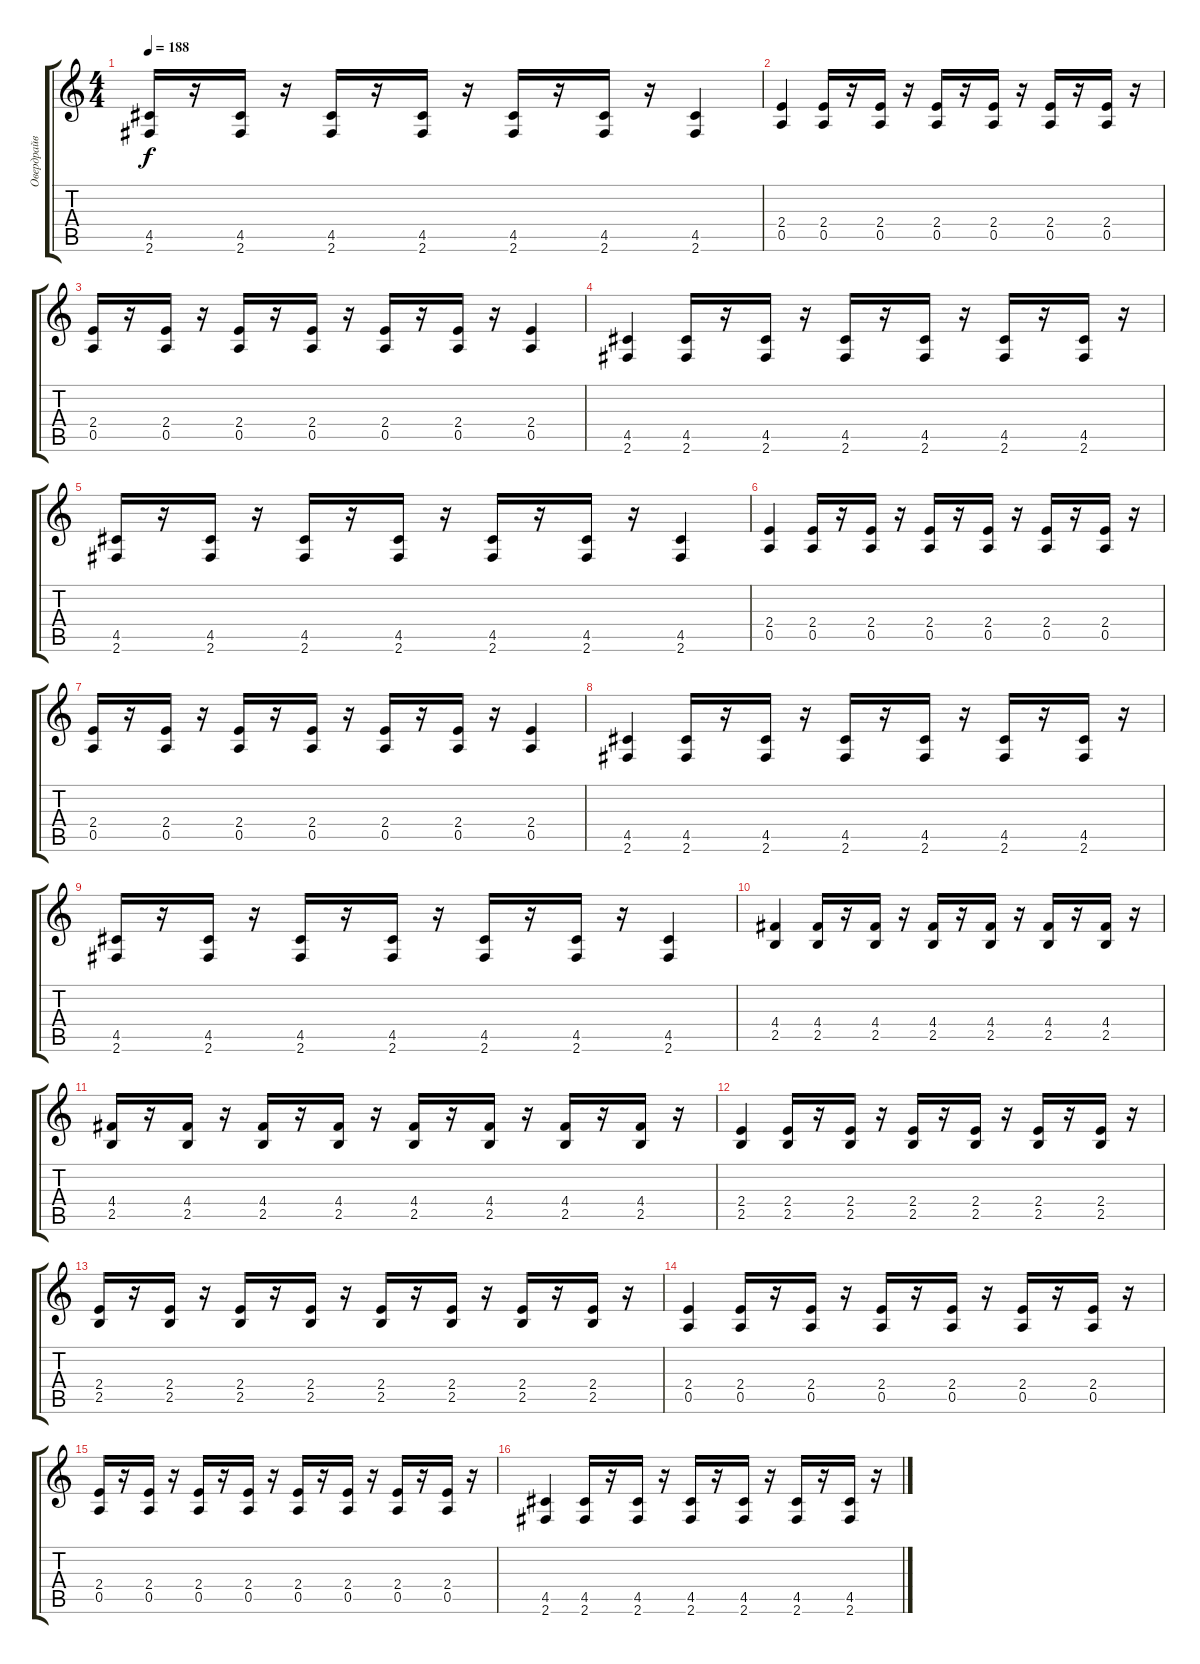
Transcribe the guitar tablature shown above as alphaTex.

\track ("Овердрайв" "Овердрайв") {instrument overdrivenguitar}
\staff {score tabs}
\tuning (E4 B3 G3 D3 A2 E2) {hide}
\ts (4 4)
\tempo 188
\clef g2
\ks c
(4.5 2.6).16{dy f} r.16 (4.5 2.6).16 r.16 (4.5 2.6).16 r.16 (4.5 2.6).16 r.16 (4.5 2.6).16 r.16 (4.5 2.6).16 r.16 (4.5 2.6).4 |
(2.4 0.5).4 (2.4 0.5).16 r.16 (2.4 0.5).16 r.16 (2.4 0.5).16 r.16 (2.4 0.5).16 r.16 (2.4 0.5).16 r.16 (2.4 0.5).16 r.16 |
(2.4 0.5).16 r.16 (2.4 0.5).16 r.16 (2.4 0.5).16 r.16 (2.4 0.5).16 r.16 (2.4 0.5).16 r.16 (2.4 0.5).16 r.16 (2.4 0.5).4 |
(4.5 2.6).4 (4.5 2.6).16 r.16 (4.5 2.6).16 r.16 (4.5 2.6).16 r.16 (4.5 2.6).16 r.16 (4.5 2.6).16 r.16 (4.5 2.6).16 r.16 |
(4.5 2.6).16 r.16 (4.5 2.6).16 r.16 (4.5 2.6).16 r.16 (4.5 2.6).16 r.16 (4.5 2.6).16 r.16 (4.5 2.6).16 r.16 (4.5 2.6).4 |
(2.4 0.5).4 (2.4 0.5).16 r.16 (2.4 0.5).16 r.16 (2.4 0.5).16 r.16 (2.4 0.5).16 r.16 (2.4 0.5).16 r.16 (2.4 0.5).16 r.16 |
(2.4 0.5).16 r.16 (2.4 0.5).16 r.16 (2.4 0.5).16 r.16 (2.4 0.5).16 r.16 (2.4 0.5).16 r.16 (2.4 0.5).16 r.16 (2.4 0.5).4 |
(4.5 2.6).4 (4.5 2.6).16 r.16 (4.5 2.6).16 r.16 (4.5 2.6).16 r.16 (4.5 2.6).16 r.16 (4.5 2.6).16 r.16 (4.5 2.6).16 r.16 |
(4.5 2.6).16 r.16 (4.5 2.6).16 r.16 (4.5 2.6).16 r.16 (4.5 2.6).16 r.16 (4.5 2.6).16 r.16 (4.5 2.6).16 r.16 (4.5 2.6).4 |
(4.4 2.5).4 (4.4 2.5).16 r.16 (4.4 2.5).16 r.16 (4.4 2.5).16 r.16 (4.4 2.5).16 r.16 (4.4 2.5).16 r.16 (4.4 2.5).16 r.16 |
(4.4 2.5).16 r.16 (4.4 2.5).16 r.16 (4.4 2.5).16 r.16 (4.4 2.5).16 r.16 (4.4 2.5).16 r.16 (4.4 2.5).16 r.16 (4.4 2.5).16 r.16 (4.4 2.5).16 r.16 |
(2.4 2.5).4 (2.4 2.5).16 r.16 (2.4 2.5).16 r.16 (2.4 2.5).16 r.16 (2.4 2.5).16 r.16 (2.4 2.5).16 r.16 (2.4 2.5).16 r.16 |
(2.4 2.5).16 r.16 (2.4 2.5).16 r.16 (2.4 2.5).16 r.16 (2.4 2.5).16 r.16 (2.4 2.5).16 r.16 (2.4 2.5).16 r.16 (2.4 2.5).16 r.16 (2.4 2.5).16 r.16 |
(2.4 0.5).4 (2.4 0.5).16 r.16 (2.4 0.5).16 r.16 (2.4 0.5).16 r.16 (2.4 0.5).16 r.16 (2.4 0.5).16 r.16 (2.4 0.5).16 r.16 |
(2.4 0.5).16 r.16 (2.4 0.5).16 r.16 (2.4 0.5).16 r.16 (2.4 0.5).16 r.16 (2.4 0.5).16 r.16 (2.4 0.5).16 r.16 (2.4 0.5).16 r.16 (2.4 0.5).16 r.16 |
(4.5 2.6).4 (4.5 2.6).16 r.16 (4.5 2.6).16 r.16 (4.5 2.6).16 r.16 (4.5 2.6).16 r.16 (4.5 2.6).16 r.16 (4.5 2.6).16 r.16
